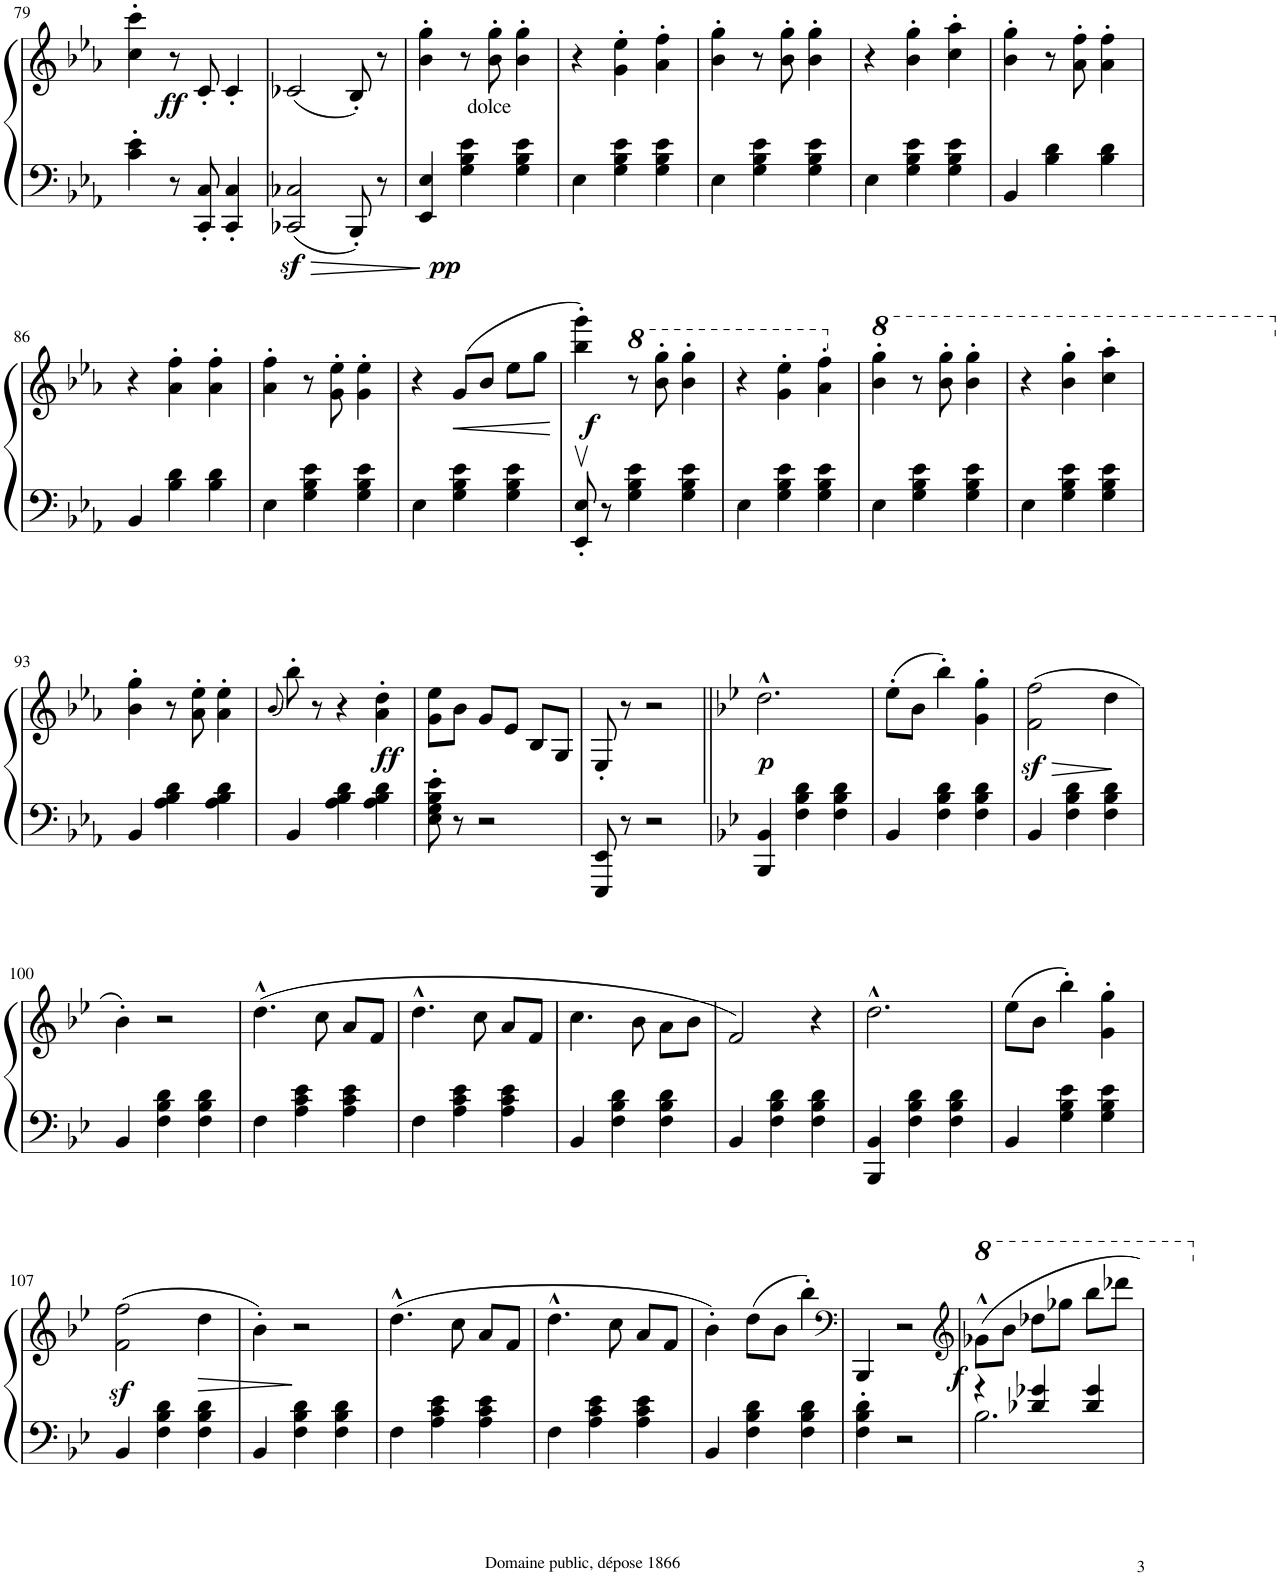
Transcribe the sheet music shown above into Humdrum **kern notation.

**kern	**kern	**dynam
*part1	*part1	*part1
*staff2	*staff1	*staff1/2
*I"Piano	*	*
*I'Pno.	*	*
!!LO:PB:g=z
*clefF4	*clefG2	*
*k[b-e-a-]	*k[b-e-a-]	*
*M3/4	*M3/4	*
=79	=79	=79
4c\' 4e-\'	4cc\' 4ccc\'	.
!	!	!LO:DY:b
8r	8r	ff
8CC/' 8C/'	8c'/	.
4CC/' 4C/'	4c'/	.
=80	=80	=80
2CC-X/z< 2C-X/z<	(2c-X/	.
8BBB-'/	8B-'/)	.
8r	8r	.
=81	=81	=81
!	!	!LO:DY:b=2
4EE-/ 4E-/	4b-\' 4gg\'	pp
!LO:TX:a:t=dolce	!	!
4G\ 4B-\ 4e-\	8r	.
.	8b-\' 8gg\'	.
4G\ 4B-\ 4e-\	4b-\' 4gg\'	.
=82	=82	=82
4E-\	4r	.
4G\ 4B-\ 4e-\	4g\' 4ee-\'	.
4G\ 4B-\ 4e-\	4a-\' 4ff\'	.
=83	=83	=83
4E-\	4b-\' 4gg\'	.
4G\ 4B-\ 4e-\	8r	.
.	8b-\' 8gg\'	.
4G\ 4B-\ 4e-\	4b-\' 4gg\'	.
=84	=84	=84
4E-\	4r	.
4G\ 4B-\ 4e-\	4b-\' 4gg\'	.
4G\ 4B-\ 4e-\	4cc\' 4aa-\'	.
=85	=85	=85
4BB-/	4b-\' 4gg\'	.
4B-\ 4d\	8r	.
.	8a-\' 8ff\'	.
4B-\ 4d\	4a-\' 4ff\'	.
!!LO:LB:g=z
=86	=86	=86
4BB-/	4r	.
4B-\ 4d\	4a-\' 4ff\'	.
4B-\ 4d\	4a-\' 4ff\'	.
=87	=87	=87
4E-\	4a-\' 4ff\'	.
4G\ 4B-\ 4e-\	8r	.
.	8g\' 8ee-\'	.
4G\ 4B-\ 4e-\	4g\' 4ee-\'	.
=88	=88	=88
4E-\	4r	.
!	!	!LO:HP:b
4G\ 4B-\ 4e-\	(8g/L	<
.	8b-/J	.
4G\ 4B-\ 4e-\	8ee-\L	.
.	8gg\J	.
.	.	[
=89	=89	=89
!	!	!LO:DY:b
8EE-/v' 8E-/v'	4bb-\' 4ggg\')	f
8r	.	.
*	*8va	*
4G\ 4B-\ 4e-\	8r	.
.	8bb-\' 8ggg\'	.
4G\ 4B-\ 4e-\	4bb-\' 4ggg\'	.
=90	=90	=90
*	*X8va	*
4E-\	4r	.
4G\ 4B-\ 4e-\	4g\' 4ee-\'	.
4G\ 4B-\ 4e-\	4a-\' 4ff\'	.
=91	=91	=91
*	*8va	*
4E-\	4bb-\' 4ggg\'	.
4G\ 4B-\ 4e-\	8r	.
.	8bb-\' 8ggg\'	.
4G\ 4B-\ 4e-\	4bb-\' 4ggg\'	.
=92	=92	=92
*	*X8va	*
4E-\	4r	.
4G\ 4B-\ 4e-\	4b-\' 4gg\'	.
4G\ 4B-\ 4e-\	4cc\' 4aa-\'	.
!!LO:LB:g=z
=93	=93	=93
4BB-/	4b-\' 4gg\'	.
4A-\ 4B-\ 4d\	8r	.
.	8a-\' 8ee-\'	.
4A-\ 4B-\ 4d\	4a-\' 4ee-\'	.
=94	=94	=94
.	(8qb-/	.
4BB-/	8bb-'\)	.
.	8r	.
4A-\ 4B-\ 4d\	4r	.
!	!	!LO:DY:b
4A-\ 4B-\ 4d\	4a-\' 4dd\'	ff
=95	=95	=95
8E-\' 8G\' 8B-\' 8e-\'	8g\ 8ee-\L	.
8r	8b-\J	.
2r	8g/L	.
.	8e-/J	.
.	8B-/L	.
.	8G/J	.
=96	=96	=96
8EEE-/ 8EE-/	8E-'/	.
8r	8r	.
2r	2r	.
=97||	=97||	=97||
*k[b-e-]	*k[b-e-]	*
!	!	!LO:DY:b
4BBB-/ 4BB-/	2.dd^^\	p
4F\ 4B-\ 4d\	.	.
4F\ 4B-\ 4d\	.	.
=98	=98	=98
4BB-/	(8ee-'\L	.
.	8b-\J	.
4F\ 4B-\ 4d\	4bb-'\)	.
4F\ 4B-\ 4d\	4g\' 4gg\'	.
=99	=99	=99
!	!	!LO:HP:b
4BB-/	(2f\z< 2ff\z<	>
4F\ 4B-\ 4d\	.	.
4F\ 4B-\ 4d\	4dd\	.
.	.	]
!!LO:LB:g=z
=100	=100	=100
4BB-/	4b-'\)	.
4F\ 4B-\ 4d\	2r	.
4F\ 4B-\ 4d\	.	.
=101	=101	=101
4F\	(4.dd^^\	.
4A\ 4c\ 4e-\	.	.
.	8cc\	.
4A\ 4c\ 4e-\	8a/L	.
.	8f/J	.
=102	=102	=102
4F\	4.dd^^\	.
4A\ 4c\ 4e-\	.	.
.	8cc\	.
4A\ 4c\ 4e-\	8a/L	.
.	8f/J	.
=103	=103	=103
4BB-/	4.cc\	.
4F\ 4B-\ 4d\	.	.
.	8b-\	.
4F\ 4B-\ 4d\	8a\L	.
.	8b-\J	.
=104	=104	=104
4BB-/	2f/)	.
4F\ 4B-\ 4d\	.	.
4F\ 4B-\ 4d\	4r	.
=105	=105	=105
4BBB-/ 4BB-/	2.dd^^\	.
4F\ 4B-\ 4d\	.	.
4F\ 4B-\ 4d\	.	.
=106	=106	=106
4BB-/	(8ee-\L	.
.	8b-\J	.
4G\ 4B-\ 4e-\	4bb-'\)	.
4G\ 4B-\ 4e-\	4g\' 4gg\'	.
!!LO:LB:g=z
=107	=107	=107
4BB-/	(2f\z< 2ff\z<	.
4F\ 4B-\ 4d\	.	.
!	!	!LO:HP:b
4F\ 4B-\ 4d\	4dd\	>
.	.	]
=108	=108	=108
4BB-/	4b-'\)	.
4F\ 4B-\ 4d\	2r	.
4F\ 4B-\ 4d\	.	.
=109	=109	=109
4F\	(4.dd^^\	.
4A\ 4c\ 4e-\	.	.
.	8cc\	.
4A\ 4c\ 4e-\	8a/L	.
.	8f/J	.
=110	=110	=110
4F\	4.dd^^\	.
4A\ 4c\ 4e-\	.	.
.	8cc\	.
4A\ 4c\ 4e-\	8a/L	.
.	8f/J	.
=111	=111	=111
4BB-/	4b-'\)	.
4F\ 4B-\ 4d\	(8dd\L	.
.	8b-\J	.
4F\ 4B-\ 4d\	4bb-'\)	.
=112	=112	=112
*	*clefF4	*
4F\' 4B-\' 4d\'	4BBB-/	.
2r	2r	.
=113	=113	=113
*	*clefG2	*
*^	*	*
*	*	*8va	*
!	!	!	!LO:DY:b
4r	2.B-\	8gg-X^^\L	f
.	.	8bb-\J	.
4d-X/ 4g-X/	.	8ddd-X\L	.
.	.	8ggg-X\J	.
4d-/ 4g-/	.	8bbb-\L	.
.	.	8dddd-X\J	.
*v	*v	*	*
*	*X8va	*
=	=	=
*-	*-	*-
